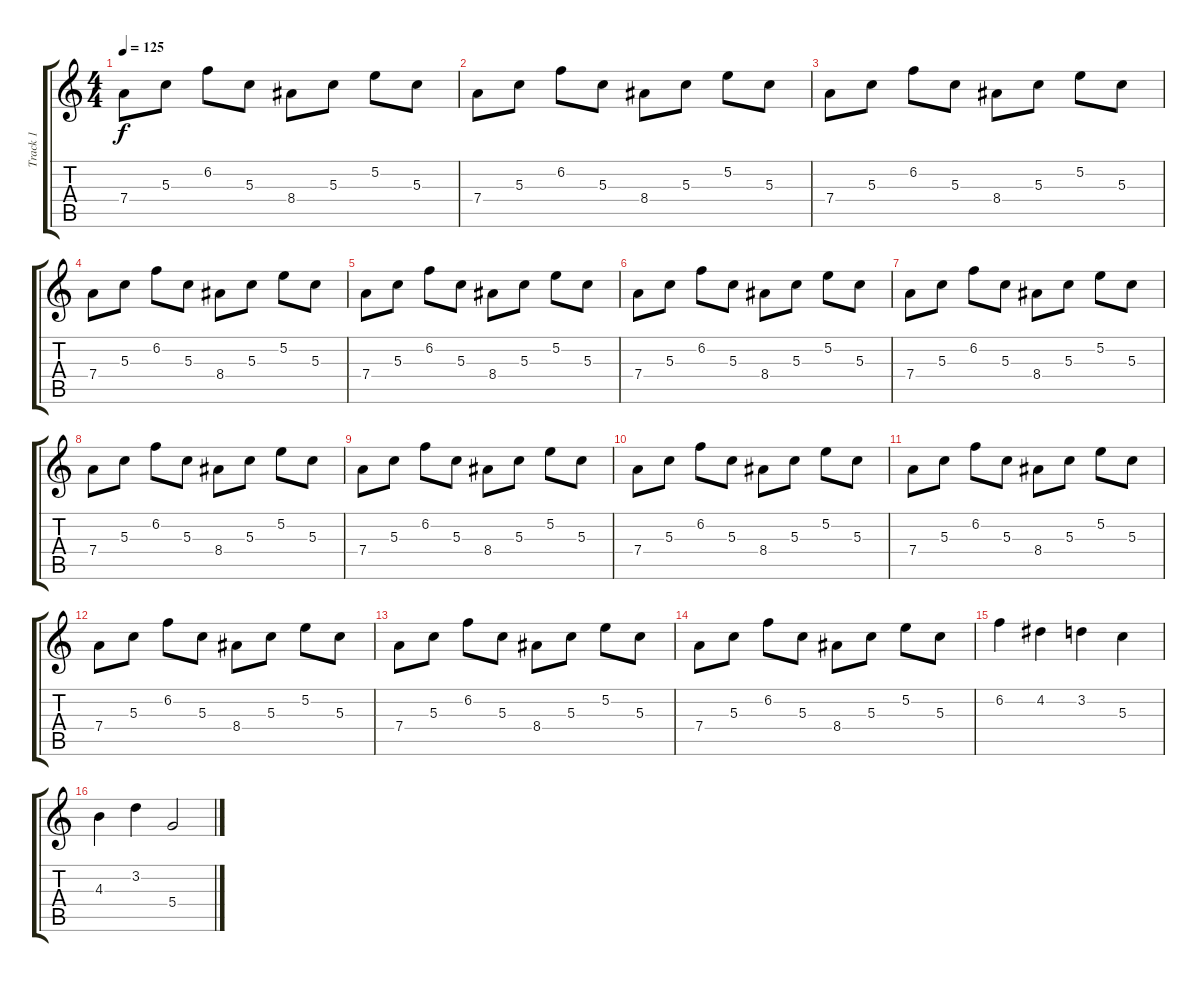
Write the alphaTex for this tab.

\track ("Track 1" "Track 1") {instrument overdrivenguitar}
\staff {score tabs}
\tuning (E4 B3 G3 D3 A2 E2) {hide}
\ts (4 4)
\tempo 125
\clef g2
\ks c
7.4.8{dy f} 5.3.8 6.2.8 5.3.8 8.4.8 5.3.8 5.2.8 5.3.8 |
7.4.8 5.3.8 6.2.8 5.3.8 8.4.8 5.3.8 5.2.8 5.3.8 |
7.4.8 5.3.8 6.2.8 5.3.8 8.4.8 5.3.8 5.2.8 5.3.8 |
7.4.8 5.3.8 6.2.8 5.3.8 8.4.8 5.3.8 5.2.8 5.3.8 |
7.4.8 5.3.8 6.2.8 5.3.8 8.4.8 5.3.8 5.2.8 5.3.8 |
7.4.8 5.3.8 6.2.8 5.3.8 8.4.8 5.3.8 5.2.8 5.3.8 |
7.4.8 5.3.8 6.2.8 5.3.8 8.4.8 5.3.8 5.2.8 5.3.8 |
7.4.8 5.3.8 6.2.8 5.3.8 8.4.8 5.3.8 5.2.8 5.3.8 |
7.4.8 5.3.8 6.2.8 5.3.8 8.4.8 5.3.8 5.2.8 5.3.8 |
7.4.8 5.3.8 6.2.8 5.3.8 8.4.8 5.3.8 5.2.8 5.3.8 |
7.4.8 5.3.8 6.2.8 5.3.8 8.4.8 5.3.8 5.2.8 5.3.8 |
7.4.8 5.3.8 6.2.8 5.3.8 8.4.8 5.3.8 5.2.8 5.3.8 |
7.4.8 5.3.8 6.2.8 5.3.8 8.4.8 5.3.8 5.2.8 5.3.8 |
7.4.8 5.3.8 6.2.8 5.3.8 8.4.8 5.3.8 5.2.8 5.3.8 |
6.2.4 4.2.4 3.2.4 5.3.4 |
4.3.4 3.2.4 5.4.2
